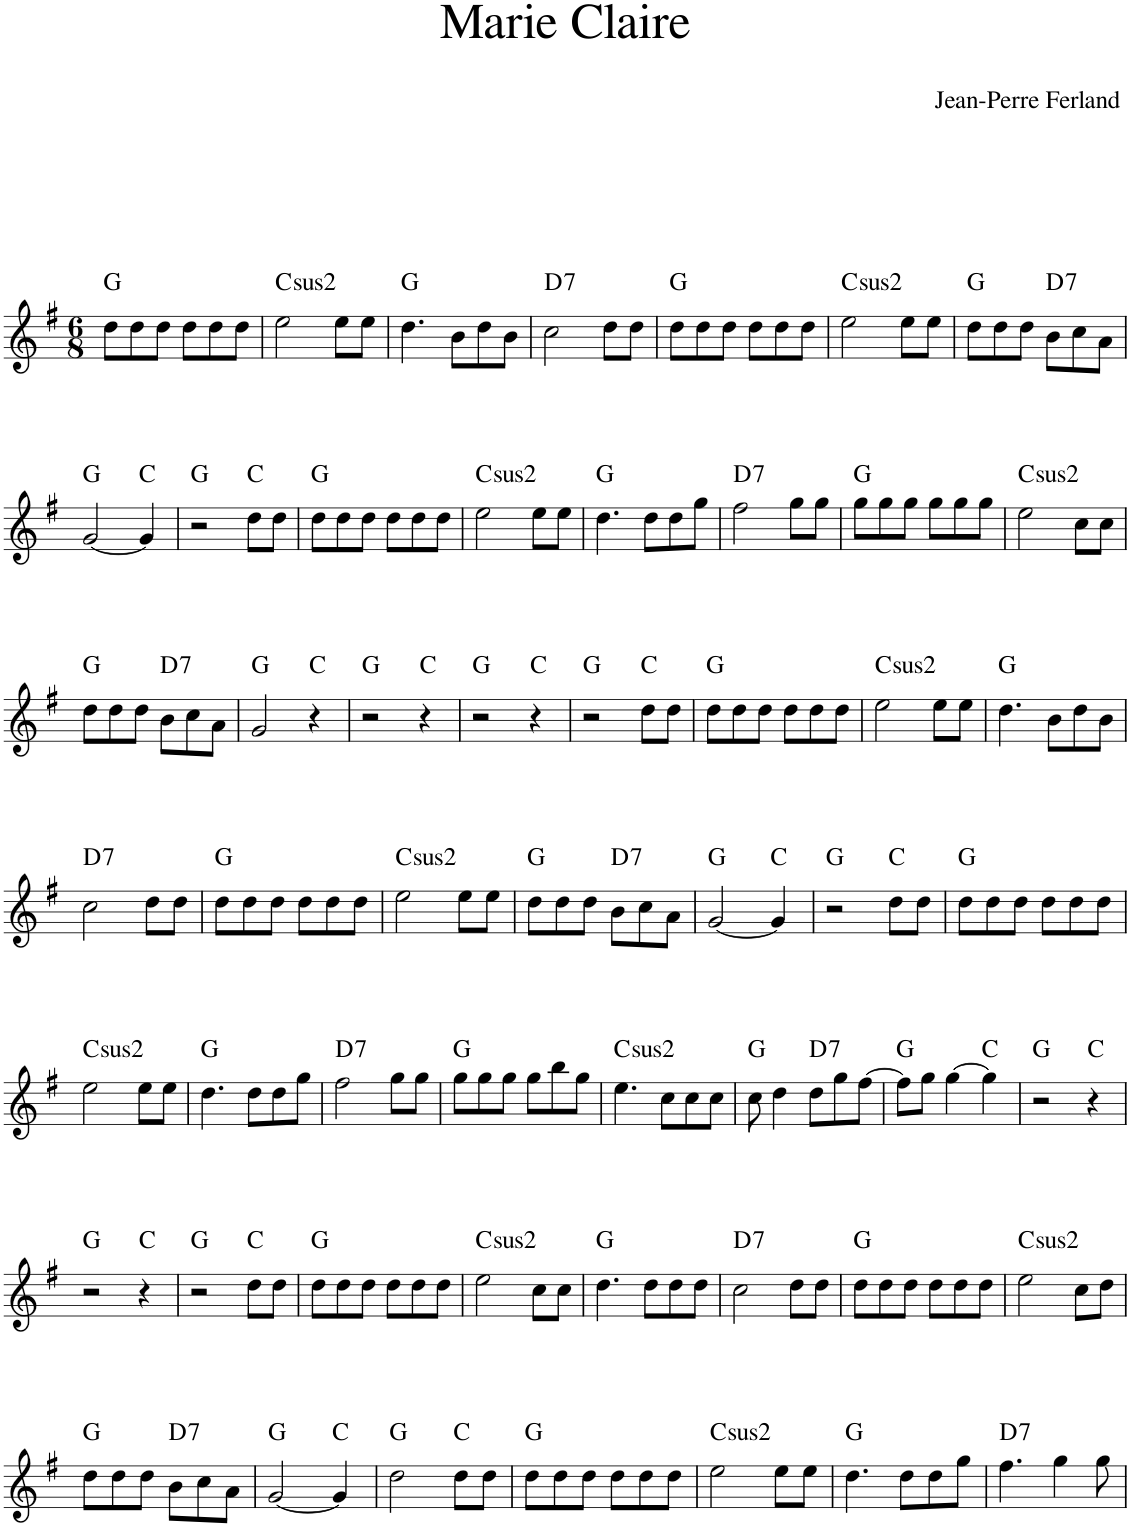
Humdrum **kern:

**kern	**harte
*part1	*part1
*staff1	*
*I"Piano	*
*I'Pno.	*
*clefG2	*
*k[f#]	*
*M6/8	*
=1	=1
8dd\L	G:maj
8dd\	.
8dd\J	.
8dd\L	.
8dd\	.
8dd\J	.
=2	=2
!	!LO:H:kt=2
2ee\	C:(1,2,5)
8ee\L	.
8ee\J	.
=3	=3
4.dd\	G:maj
8b\L	.
8dd\	.
8b\J	.
=4	=4
!	!LO:H:kt=7
2cc\	D:7
8dd\L	.
8dd\J	.
=5	=5
8dd\L	G:maj
8dd\	.
8dd\J	.
8dd\L	.
8dd\	.
8dd\J	.
=6	=6
!	!LO:H:kt=2
2ee\	C:(1,2,5)
8ee\L	.
8ee\J	.
=7	=7
8dd\L	G:maj
8dd\	.
8dd\J	.
!	!LO:H:kt=7
8b\L	D:7
8cc\	.
8a\J	.
!!LO:LB:g=z
=8	=8
[2g/	G:maj
4g/]	C:maj
=9	=9
2r	G:maj
8dd\L	C:maj
8dd\J	.
=10	=10
8dd\L	G:maj
8dd\	.
8dd\J	.
8dd\L	.
8dd\	.
8dd\J	.
=11	=11
!	!LO:H:kt=2
2ee\	C:(1,2,5)
8ee\L	.
8ee\J	.
=12	=12
4.dd\	G:maj
8dd\L	.
8dd\	.
8gg\J	.
=13	=13
!	!LO:H:kt=7
2ff#\	D:7
8gg\L	.
8gg\J	.
=14	=14
8gg\L	G:maj
8gg\	.
8gg\J	.
8gg\L	.
8gg\	.
8gg\J	.
=15	=15
!	!LO:H:kt=2
2ee\	C:(1,2,5)
8cc\L	.
8cc\J	.
!!LO:LB:g=z
=16	=16
8dd\L	G:maj
8dd\	.
8dd\J	.
!	!LO:H:kt=7
8b\L	D:7
8cc\	.
8a\J	.
=17	=17
2g/	G:maj
4r	C:maj
=18	=18
2r	G:maj
4r	C:maj
=19	=19
2r	G:maj
4r	C:maj
=20	=20
2r	G:maj
8dd\L	C:maj
8dd\J	.
=21	=21
8dd\L	G:maj
8dd\	.
8dd\J	.
8dd\L	.
8dd\	.
8dd\J	.
=22	=22
!	!LO:H:kt=2
2ee\	C:(1,2,5)
8ee\L	.
8ee\J	.
=23	=23
4.dd\	G:maj
8b\L	.
8dd\	.
8b\J	.
!!LO:LB:g=z
=24	=24
!	!LO:H:kt=7
2cc\	D:7
8dd\L	.
8dd\J	.
=25	=25
8dd\L	G:maj
8dd\	.
8dd\J	.
8dd\L	.
8dd\	.
8dd\J	.
=26	=26
!	!LO:H:kt=2
2ee\	C:(1,2,5)
8ee\L	.
8ee\J	.
=27	=27
8dd\L	G:maj
8dd\	.
8dd\J	.
!	!LO:H:kt=7
8b\L	D:7
8cc\	.
8a\J	.
=28	=28
[2g/	G:maj
4g/]	C:maj
=29	=29
2r	G:maj
8dd\L	C:maj
8dd\J	.
=30	=30
8dd\L	G:maj
8dd\	.
8dd\J	.
8dd\L	.
8dd\	.
8dd\J	.
!!LO:LB:g=z
=31	=31
!	!LO:H:kt=2
2ee\	C:(1,2,5)
8ee\L	.
8ee\J	.
=32	=32
4.dd\	G:maj
8dd\L	.
8dd\	.
8gg\J	.
=33	=33
!	!LO:H:kt=7
2ff#\	D:7
8gg\L	.
8gg\J	.
=34	=34
8gg\L	G:maj
8gg\	.
8gg\J	.
8gg\L	.
8bb\	.
8gg\J	.
=35	=35
!	!LO:H:kt=2
4.ee\	C:(1,2,5)
8cc\L	.
8cc\	.
8cc\J	.
=36	=36
8cc\	G:maj
4dd\	.
!	!LO:H:kt=7
8dd\L	D:7
8gg\	.
[8ff#\J	.
=37	=37
8ff#\L]	G:maj
8gg\J	.
[4gg\	.
4gg\]	C:maj
=38	=38
2r	G:maj
4r	C:maj
!!LO:LB:g=z
=39	=39
2r	G:maj
4r	C:maj
=40	=40
2r	G:maj
8dd\L	C:maj
8dd\J	.
=41	=41
8dd\L	G:maj
8dd\	.
8dd\J	.
8dd\L	.
8dd\	.
8dd\J	.
=42	=42
!	!LO:H:kt=2
2ee\	C:(1,2,5)
8cc\L	.
8cc\J	.
=43	=43
4.dd\	G:maj
8dd\L	.
8dd\	.
8dd\J	.
=44	=44
!	!LO:H:kt=7
2cc\	D:7
8dd\L	.
8dd\J	.
=45	=45
8dd\L	G:maj
8dd\	.
8dd\J	.
8dd\L	.
8dd\	.
8dd\J	.
=46	=46
!	!LO:H:kt=2
2ee\	C:(1,2,5)
8cc\L	.
8dd\J	.
!!LO:LB:g=z
=47	=47
8dd\L	G:maj
8dd\	.
8dd\J	.
!	!LO:H:kt=7
8b\L	D:7
8cc\	.
8a\J	.
=48	=48
[2g/	G:maj
4g/]	C:maj
=49	=49
2dd\	G:maj
8dd\L	C:maj
8dd\J	.
=50	=50
8dd\L	G:maj
8dd\	.
8dd\J	.
8dd\L	.
8dd\	.
8dd\J	.
=51	=51
!	!LO:H:kt=2
2ee\	C:(1,2,5)
8ee\L	.
8ee\J	.
=52	=52
4.dd\	G:maj
8dd\L	.
8dd\	.
8gg\J	.
=53	=53
!	!LO:H:kt=7
4.ff#\	D:7
4gg\	.
8gg\	.
=	=
*-	*-
